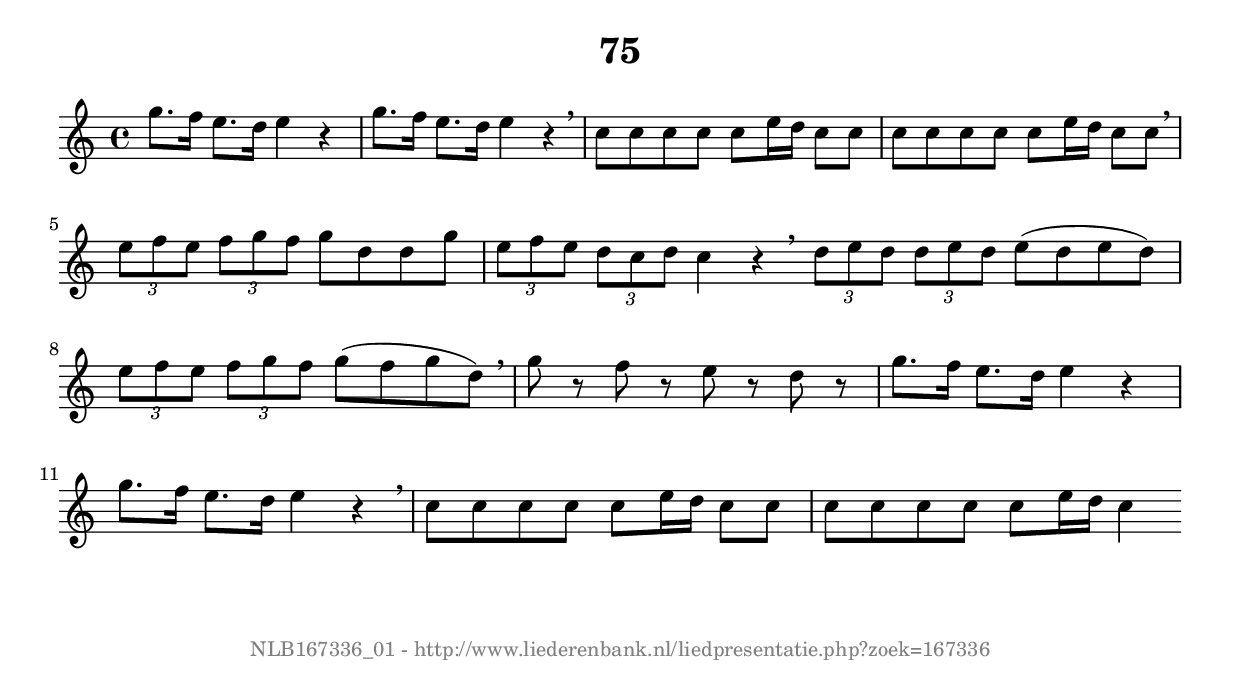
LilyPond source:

%
% produced by wce2krn 1.64 (7 June 2014)
%
\version"2.16"
#(append! paper-alist '(("long" . (cons (* 210 mm) (* 2000 mm)))))
#(set-default-paper-size "long")
sb = {\breathe}
mBreak = {\breathe }
bBreak = {\breathe }
x = {\once\override NoteHead #'style = #'cross }
gl=\glissando
itime={\override Staff.TimeSignature #'stencil = ##f }
ficta = {\once\set suggestAccidentals = ##t}
fine = {\once\override Score.RehearsalMark #'self-alignment-X = #1 \mark \markup {\italic{Fine}}}
dc = {\once\override Score.RehearsalMark #'self-alignment-X = #1 \mark \markup {\italic{D.C.}}}
dcf = {\once\override Score.RehearsalMark #'self-alignment-X = #1 \mark \markup {\italic{D.C. al Fine}}}
dcc = {\once\override Score.RehearsalMark #'self-alignment-X = #1 \mark \markup {\italic{D.C. al Coda}}}
ds = {\once\override Score.RehearsalMark #'self-alignment-X = #1 \mark \markup {\italic{D.S.}}}
dsf = {\once\override Score.RehearsalMark #'self-alignment-X = #1 \mark \markup {\italic{D.S. al Fine}}}
dsc = {\once\override Score.RehearsalMark #'self-alignment-X = #1 \mark \markup {\italic{D.S. al Coda}}}
pv = {\set Score.repeatCommands = #'((volta "1"))}
sv = {\set Score.repeatCommands = #'((volta "2"))}
tv = {\set Score.repeatCommands = #'((volta "3"))}
qv = {\set Score.repeatCommands = #'((volta "4"))}
xv = {\set Score.repeatCommands = #'((volta #f))}
\header{ tagline = ""
title = "75"
}
\score {{
\key c \major
\relative g''
{
\set melismaBusyProperties = #'()
\time 4/4
\tempo 4=120
\override Score.MetronomeMark #'transparent = ##t
\override Score.RehearsalMark #'break-visibility = #(vector #t #t #f)
g8. f16 e8. d16 e4 r g8. f16 e8. d16 e4 r \sb c8 c c c c e16 d c8 c c c c c c e16 d c8 c \mBreak \bar "|"
\times 2/3 { e8 f e } \times 2/3 { f g f } g8 d d g \times 2/3 { e8 f e } \times 2/3 { d c d } c4 r \bar ":|:" \bBreak
\times 2/3 { d8 e d } \times 2/3 { d e d } e8( d e d ) \times 2/3 { e f e } \times 2/3 { f g f } g8( f g d) \sb g r f r e r d r g8. f16 e8. d16 e4 r g8. f16 e8. d16 e4 r \sb c8 c c c c e16 d c8 c c c c c c e16 d c4 \bar ":|"
 }}
 \midi { }
 \layout {
            indent = 0.0\cm
}
}
\markup { \vspace #0 } \markup { \with-color #grey \fill-line { \center-column { \smaller "NLB167336_01 - http://www.liederenbank.nl/liedpresentatie.php?zoek=167336" } } }
